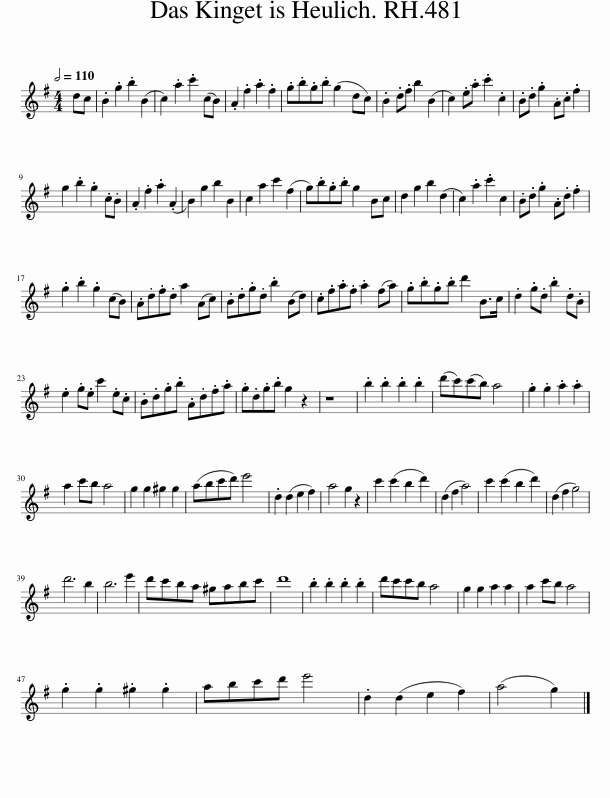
X:1
L:1/8
Q:1/2=110
M:4/4
I:linebreak $
K:G
V:1 treble
V:1
 dc | .B2 .g2 .b2 (B2 | c2) .a2 .c'2 (cB) | .A2 .f2 .a2 .f2 | .g.b.g.b (g2 dc) | %5
 .B2 .d.f b2 (B2 | c2) .e.a .c'2 .c2 | .B.d .g2 .A.c .f2 |$ g2 .b2 .g2 .c.B | .A2 .f2 .a2 (.A2 | %10
 B2) g2 b2 B2 | c2 a2 c'2 (f2 | g).b.g.b g2 Bc | d2 g2 b2 (d2 | c2) .a2 .c'2 c2 | %15
 .B.d .g2 .A.d .f2 |$ .g2 .b2 .g2 (cB) | .A.d.f.d a2 (Ac) | .B.d.g.d .b2 (Bd) | .c.f.a.f .a2 (fa) | %20
 .g.b.g.b d'2 B>c | .d2 .g.d .b2 .d.B |$ .e2 .g.e c'2 .e.c | .B.d.g.b .A.d.f.a | .g.d.g.b g2 z2 | %25
 z8 | .b2 .b2 .b2 .b2 | (d'c')(c'b) a4 | .g2 .g2 .a2 .a2 |$ a2 c'b a4 | %30
 g2 g2 ^g2 g2 | (abc'd') e'4 | .d2 (d2 e2 f2) | a4 g2 z2 | c'2 (c'2 b2 d'2) | %35
 (d2 f2 a4) | c'2 (c'2 b2 d'2) | (d2 f2 g4) |$ d'6 b2 | b6 e'2 | %40
 d'c'ba ^gabc' | d'8 | .b2 .b2 .b2 .b2 | d'c'c'b a4 | g2 g2 a2 a2 | %45
 a2 c'b a4 |$ .g2 .g2 .^g2 .g2 | abc'd' e'4 | .d2 (d2 e2 f2) | (a4 g2) |] %50
